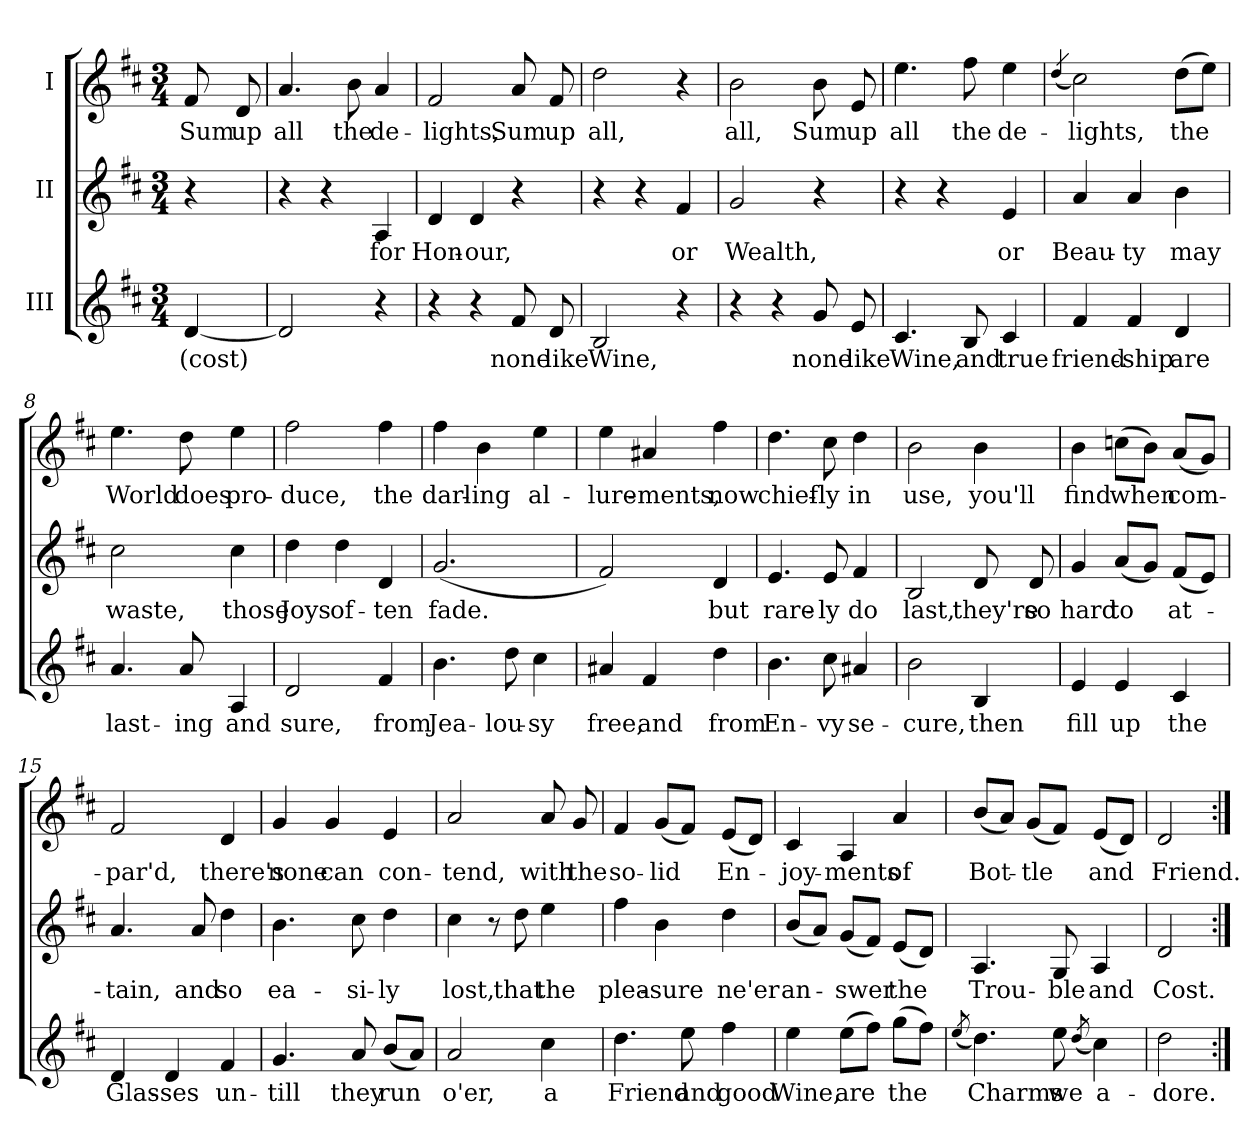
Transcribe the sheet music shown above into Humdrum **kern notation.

**kern	**text	**kern	**text	**kern	**text
*part3	*part3	*part2	*part2	*part1	*part1
*staff3	*staff3	*staff2	*staff2	*staff1	*staff1
*I"III	*	*I"II	*	*I"I	*
*clefG2	*	*clefG2	*	*clefG2	*
*k[f#c#]	*	*k[f#c#]	*	*k[f#c#]	*
*M3/4	*	*M3/4	*	*M3/4	*
*MM70	*	*MM70	*	*MM70	*
=1	=1	=1	=1	=1	=1
!	!LO:LY:b	!	!	!	!LO:LY:b
[4d/	(cost)	4r	.	8f#/	Sum
!	!	!	!	!	!LO:LY:b
.	.	.	.	8d/	up
=2	=2	=2	=2	=2	=2
!	!	!	!	!	!LO:LY:b
2d/]	.	4r	.	4.a/	all
.	.	4r	.	.	.
!	!	!	!	!	!LO:LY:b
.	.	.	.	8b\	the
!	!	!	!LO:LY:b	!	!LO:LY:b
4r	.	4A/	for	4a/	de-
=3	=3	=3	=3	=3	=3
!	!	!	!LO:LY:b	!	!LO:LY:b
4r	.	4d/	Hon-	2f#/	-lights,
!	!	!	!LO:LY:b	!	!
4r	.	4d/	-our,	.	.
!	!LO:LY:b	!	!	!	!LO:LY:b
8f#/	none	4r	.	8a/	Sum
!	!LO:LY:b	!	!	!	!LO:LY:b
8d/	like	.	.	8f#/	up
=4	=4	=4	=4	=4	=4
!	!LO:LY:b	!	!	!	!LO:LY:b
2B/	Wine,	4r	.	2dd\	all,
.	.	4r	.	.	.
!	!	!	!LO:LY:b	!	!
4r	.	4f#/	or	4r	.
=5	=5	=5	=5	=5	=5
!	!	!	!LO:LY:b	!	!LO:LY:b
4r	.	2g/	Wealth,	2b\	all,
4r	.	.	.	.	.
!	!LO:LY:b	!	!	!	!LO:LY:b
8g/	none	4r	.	8b\	Sum
!	!LO:LY:b	!	!	!	!LO:LY:b
8e/	like	.	.	8e/	up
=6	=6	=6	=6	=6	=6
!	!LO:LY:b	!	!	!	!LO:LY:b
4.c#/	Wine,	4r	.	4.ee\	all
.	.	4r	.	.	.
!	!LO:LY:b	!	!	!	!LO:LY:b
8B/	and	.	.	8ff#\	the
!	!LO:LY:b	!	!LO:LY:b	!	!LO:LY:b
4c#/	true	4e/	or	4ee\	de-
=7	=7	=7	=7	=7	=7
.	.	.	.	(<4qdd/	.
!	!LO:LY:b	!	!LO:LY:b	!	!LO:LY:b
4f#/	friend-	4a/	Beau-	2cc#\)	-lights,
!	!LO:LY:b	!	!LO:LY:b	!	!
4f#/	-ship	4a/	-ty	.	.
!	!LO:LY:b	!	!LO:LY:b	!	!LO:LY:b
4d/	are	4b\	may	(>8dd\L	the
.	.	.	.	8ee\J)	.
!!LO:LB:g=z
=8	=8	=8	=8	=8	=8
!	!LO:LY:b	!	!LO:LY:b	!	!LO:LY:b
4.a/	last-	2cc#\	waste,	4.ee\	World
!	!LO:LY:b	!	!	!	!LO:LY:b
8a/	-ing	.	.	8dd\	does
!	!LO:LY:b	!	!LO:LY:b	!	!LO:LY:b
4A/	and	4cc#\	those	4ee\	pro-
=9	=9	=9	=9	=9	=9
!	!LO:LY:b	!	!LO:LY:b	!	!LO:LY:b
2d/	sure,	4dd\	Joys	2ff#\	-duce,
!	!	!	!LO:LY:b	!	!
.	.	4dd\	of-	.	.
!	!LO:LY:b	!	!LO:LY:b	!	!LO:LY:b
4f#/	from	4d/	-ten	4ff#\	the
=10	=10	=10	=10	=10	=10
!	!LO:LY:b	!	!LO:LY:b	!	!LO:LY:b
4.b\	Jea-	(<2.g/	fade.	4ff#\	darl-
!	!	!	!	!	!LO:LY:b
.	.	.	.	4b\	-ing
!	!LO:LY:b	!	!	!	!
8dd\	-lou-	.	.	.	.
!	!LO:LY:b	!	!	!	!LO:LY:b
4cc#\	-sy	.	.	4ee\	al-
=11	=11	=11	=11	=11	=11
!	!LO:LY:b	!	!	!	!LO:LY:b
4a#X/	free,	2f#/)	.	4ee\	-lure-
!	!LO:LY:b	!	!	!	!LO:LY:b
4f#/	and	.	.	4a#X/	-ments,
!	!LO:LY:b	!	!LO:LY:b	!	!LO:LY:b
4dd\	from	4d/	but	4ff#\	now
=12	=12	=12	=12	=12	=12
!	!LO:LY:b	!	!LO:LY:b	!	!LO:LY:b
4.b\	En-	4.e/	rare-	4.dd\	chief-
!	!LO:LY:b	!	!LO:LY:b	!	!LO:LY:b
8cc#\	-vy	8e/	-ly	8cc#\	-ly
!	!LO:LY:b	!	!LO:LY:b	!	!LO:LY:b
4a#X/	se-	4f#/	do	4dd\	in
=13	=13	=13	=13	=13	=13
!	!LO:LY:b	!	!LO:LY:b	!	!LO:LY:b
2b\	-cure,	2B/	last,	2b\	use,
!	!LO:LY:b	!	!LO:LY:b	!	!LO:LY:b
4B/	then	8d/	they're	4b\	you'll
!	!	!	!LO:LY:b	!	!
.	.	8d/	so	.	.
!!LO:LB:g=z
=14	=14	=14	=14	=14	=14
!	!LO:LY:b	!	!LO:LY:b	!	!LO:LY:b
4e/	fill	4g/	hard	4b\	find
!	!LO:LY:b	!	!LO:LY:b	!	!LO:LY:b
4e/	up	(<8a/L	to	(>8ccn\L	when
.	.	8g/J)	.	8b\J)	.
!	!LO:LY:b	!	!LO:LY:b	!	!LO:LY:b
4c#/	the	(<8f#/L	at-	(<8a/L	com-
.	.	8e/J)	.	8g/J)	.
=15	=15	=15	=15	=15	=15
!	!LO:LY:b	!	!LO:LY:b	!	!LO:LY:b
4d/	Glas-	4.a/	-tain,	2f#/	-par'd,
!	!LO:LY:b	!	!	!	!
4d/	-ses	.	.	.	.
!	!	!	!LO:LY:b	!	!
.	.	8a/	and	.	.
!	!LO:LY:b	!	!LO:LY:b	!	!LO:LY:b
4f#/	un-	4dd\	so	4d/	there's
=16	=16	=16	=16	=16	=16
!	!LO:LY:b	!	!LO:LY:b	!	!LO:LY:b
4.g/	-till	4.b\	ea-	4g/	none
!	!	!	!	!	!LO:LY:b
.	.	.	.	4g/	can
!	!LO:LY:b	!	!LO:LY:b	!	!
8a/	they	8cc#\	-si-	.	.
!	!LO:LY:b	!	!LO:LY:b	!	!LO:LY:b
(<8b/L	run	4dd\	-ly	4e/	con-
8a/J)	.	.	.	.	.
=17	=17	=17	=17	=17	=17
!	!LO:LY:b	!	!LO:LY:b	!	!LO:LY:b
2a/	o'er,	4cc#\	lost,	2a/	-tend,
.	.	8r	.	.	.
!	!	!	!LO:LY:b	!	!
.	.	8dd\	that	.	.
!	!LO:LY:b	!	!LO:LY:b	!	!LO:LY:b
4cc#\	a	4ee\	the	8a/	with
!	!	!	!	!	!LO:LY:b
.	.	.	.	8g/	the
=18	=18	=18	=18	=18	=18
!	!LO:LY:b	!	!LO:LY:b	!	!LO:LY:b
4.dd\	Friend	4ff#\	plea-	4f#/	so-
!	!	!	!LO:LY:b	!	!LO:LY:b
.	.	4b\	-sure	(<8g/L	-lid
!	!LO:LY:b	!	!	!	!
8ee\	and	.	.	8f#/J)	.
!	!LO:LY:b	!	!LO:LY:b	!	!LO:LY:b
4ff#\	good	4dd\	ne'er	(<8e/L	En-
.	.	.	.	8d/J)	.
!!LO:PB:g=z
=19	=19	=19	=19	=19	=19
!	!LO:LY:b	!	!LO:LY:b	!	!LO:LY:b
4ee\	Wine,	(<8b/L	an-	4c#/	-joy-
.	.	8a/J)	.	.	.
!	!LO:LY:b	!	!LO:LY:b	!	!LO:LY:b
(>8ee\L	are	(<8g/L	-swer	4A/	-ments
8ff#\J)	.	8f#/J)	.	.	.
!	!LO:LY:b	!	!LO:LY:b	!	!LO:LY:b
(>8gg\L	the	(<8e/L	the	4a/	of
8ff#\J)	.	8d/J)	.	.	.
=20	=20	=20	=20	=20	=20
(<8qee/	.	.	.	.	.
!	!LO:LY:b	!	!LO:LY:b	!	!LO:LY:b
4.dd\)	Charms	4.A/	Trou-	(<8b/L	Bot-
.	.	.	.	8a/J)	.
!	!	!	!	!	!LO:LY:b
.	.	.	.	(<8g/L	-tle
!	!LO:LY:b	!	!LO:LY:b	!	!
8ee\	we	8G/	-ble	8f#/J)	.
(<8qdd/	.	.	.	.	.
!	!LO:LY:b	!	!LO:LY:b	!	!LO:LY:b
4cc#\)	a-	4A/	and	(<8e/L	and
.	.	.	.	8d/J)	.
=21	=21	=21	=21	=21	=21
!	!LO:LY:b	!	!LO:LY:b	!	!LO:LY:b
2dd\	-dore.	2d/	Cost.	2d/	Friend.
=:|!	=:|!	=:|!	=:|!	=:|!	=:|!
*-	*-	*-	*-	*-	*-
